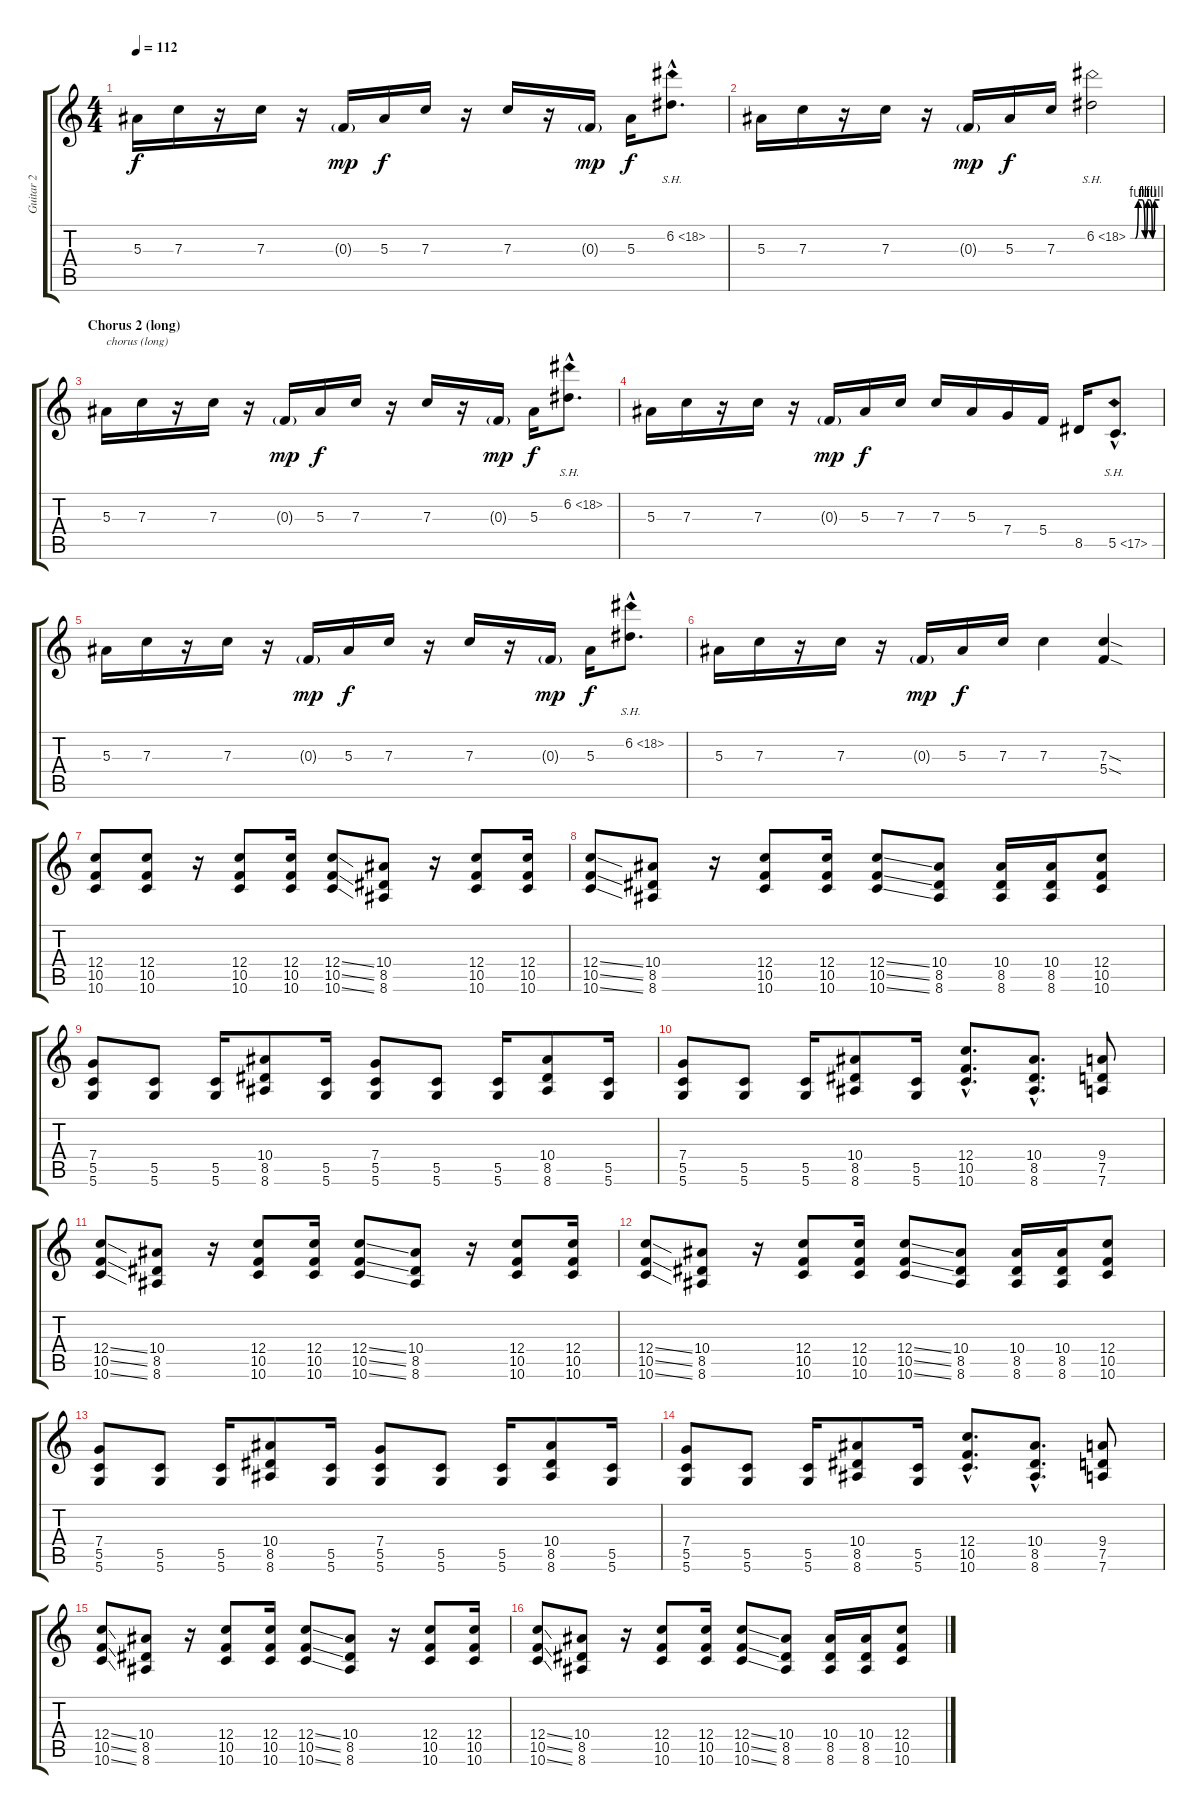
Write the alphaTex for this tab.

\track ("Guitar 2" "Guitar 2") {instrument distortionguitar}
\staff {score tabs}
\tuning (D4 A3 F3 C3 G2 D2) {hide}
\ts (4 4)
\tempo 112
\clef g2
\ks c
5.3.16{dy f} 7.3.16 r.16 7.3.16 r.16 0.3{g}.16{dy mp} 5.3.16{dy f} 7.3.16 r.16 7.3.16 r.16 0.3{g}.16{dy mp} 5.3.16{dy f} 6.2{sh 12 hac}.8{d} |
5.3.16 7.3.16 r.16 7.3.16 r.16 0.3{g}.16{dy mp} 5.3.16{dy f} 7.3.16 6.2{be (custom 0 0 10 0 16 4 24 4 30 0 35 4 40 4 45 0 50 4 60 4) sh 12}.2 |
\section ("" "Chorus 2 (long)")
5.3.16{txt "chorus (long)"} 7.3.16 r.16 7.3.16 r.16 0.3{g}.16{dy mp} 5.3.16{dy f} 7.3.16 r.16 7.3.16 r.16 0.3{g}.16{dy mp} 5.3.16{dy f} 6.2{sh 12 hac}.8{d} |
5.3.16 7.3.16 r.16 7.3.16 r.16 0.3{g}.16{dy mp} 5.3.16{dy f} 7.3.16 7.3.16 5.3.16 7.4.16 5.4.16 8.5.16 5.5{sh 12 hac}.8{d} |
5.3.16 7.3.16 r.16 7.3.16 r.16 0.3{g}.16{dy mp} 5.3.16{dy f} 7.3.16 r.16 7.3.16 r.16 0.3{g}.16{dy mp} 5.3.16{dy f} 6.2{sh 12 hac}.8{d} |
5.3.16 7.3.16 r.16 7.3.16 r.16 0.3{g}.16{dy mp} 5.3.16{dy f} 7.3.16 7.3.4 (7.3{sod} 5.4{sod}).4 |
(12.4 10.5 10.6).8 (12.4 10.5 10.6).8 r.16 (12.4 10.5 10.6).8 (12.4 10.5 10.6).16 (12.4{ss} 10.5{ss} 10.6{ss}).8 (10.4 8.5 8.6).8 r.16 (12.4 10.5 10.6).8 (12.4 10.5 10.6).16 |
(12.4{ss} 10.5{ss} 10.6{ss}).8 (10.4 8.5 8.6).8 r.16 (12.4 10.5 10.6).8 (12.4 10.5 10.6).16 (12.4{ss} 10.5{ss} 10.6{ss}).8 (10.4 8.5 8.6).8 (10.4 8.5 8.6).16 (10.4 8.5 8.6).16 (12.4 10.5 10.6).8 |
(7.4 5.5 5.6).8 (5.5 5.6).8 (5.5 5.6).16 (10.4 8.5 8.6).8 (5.5 5.6).16 (7.4 5.5 5.6).8 (5.5 5.6).8 (5.5 5.6).16 (10.4 8.5 8.6).8 (5.5 5.6).16 |
(7.4 5.5 5.6).8 (5.5 5.6).8 (5.5 5.6).16 (10.4 8.5 8.6).8 (5.5 5.6).16 (12.4{hac} 10.5{hac} 10.6{hac}).8{d} (10.4{hac} 8.5{hac} 8.6{hac}).8{d} (9.4 7.5 7.6).8 |
(12.4{ss} 10.5{ss} 10.6{ss}).8 (10.4 8.5 8.6).8 r.16 (12.4 10.5 10.6).8 (12.4 10.5 10.6).16 (12.4{ss} 10.5{ss} 10.6{ss}).8 (10.4 8.5 8.6).8 r.16 (12.4 10.5 10.6).8 (12.4 10.5 10.6).16 |
(12.4{ss} 10.5{ss} 10.6{ss}).8 (10.4 8.5 8.6).8 r.16 (12.4 10.5 10.6).8 (12.4 10.5 10.6).16 (12.4{ss} 10.5{ss} 10.6{ss}).8 (10.4 8.5 8.6).8 (10.4 8.5 8.6).16 (10.4 8.5 8.6).16 (12.4 10.5 10.6).8 |
(7.4 5.5 5.6).8 (5.5 5.6).8 (5.5 5.6).16 (10.4 8.5 8.6).8 (5.5 5.6).16 (7.4 5.5 5.6).8 (5.5 5.6).8 (5.5 5.6).16 (10.4 8.5 8.6).8 (5.5 5.6).16 |
(7.4 5.5 5.6).8 (5.5 5.6).8 (5.5 5.6).16 (10.4 8.5 8.6).8 (5.5 5.6).16 (12.4{hac} 10.5{hac} 10.6{hac}).8{d} (10.4{hac} 8.5{hac} 8.6{hac}).8{d} (9.4 7.5 7.6).8 |
(12.4{ss} 10.5{ss} 10.6{ss}).8 (10.4 8.5 8.6).8 r.16 (12.4 10.5 10.6).8 (12.4 10.5 10.6).16 (12.4{ss} 10.5{ss} 10.6{ss}).8 (10.4 8.5 8.6).8 r.16 (12.4 10.5 10.6).8 (12.4 10.5 10.6).16 |
(12.4{ss} 10.5{ss} 10.6{ss}).8 (10.4 8.5 8.6).8 r.16 (12.4 10.5 10.6).8 (12.4 10.5 10.6).16 (12.4{ss} 10.5{ss} 10.6{ss}).8 (10.4 8.5 8.6).8 (10.4 8.5 8.6).16 (10.4 8.5 8.6).16 (12.4 10.5 10.6).8
